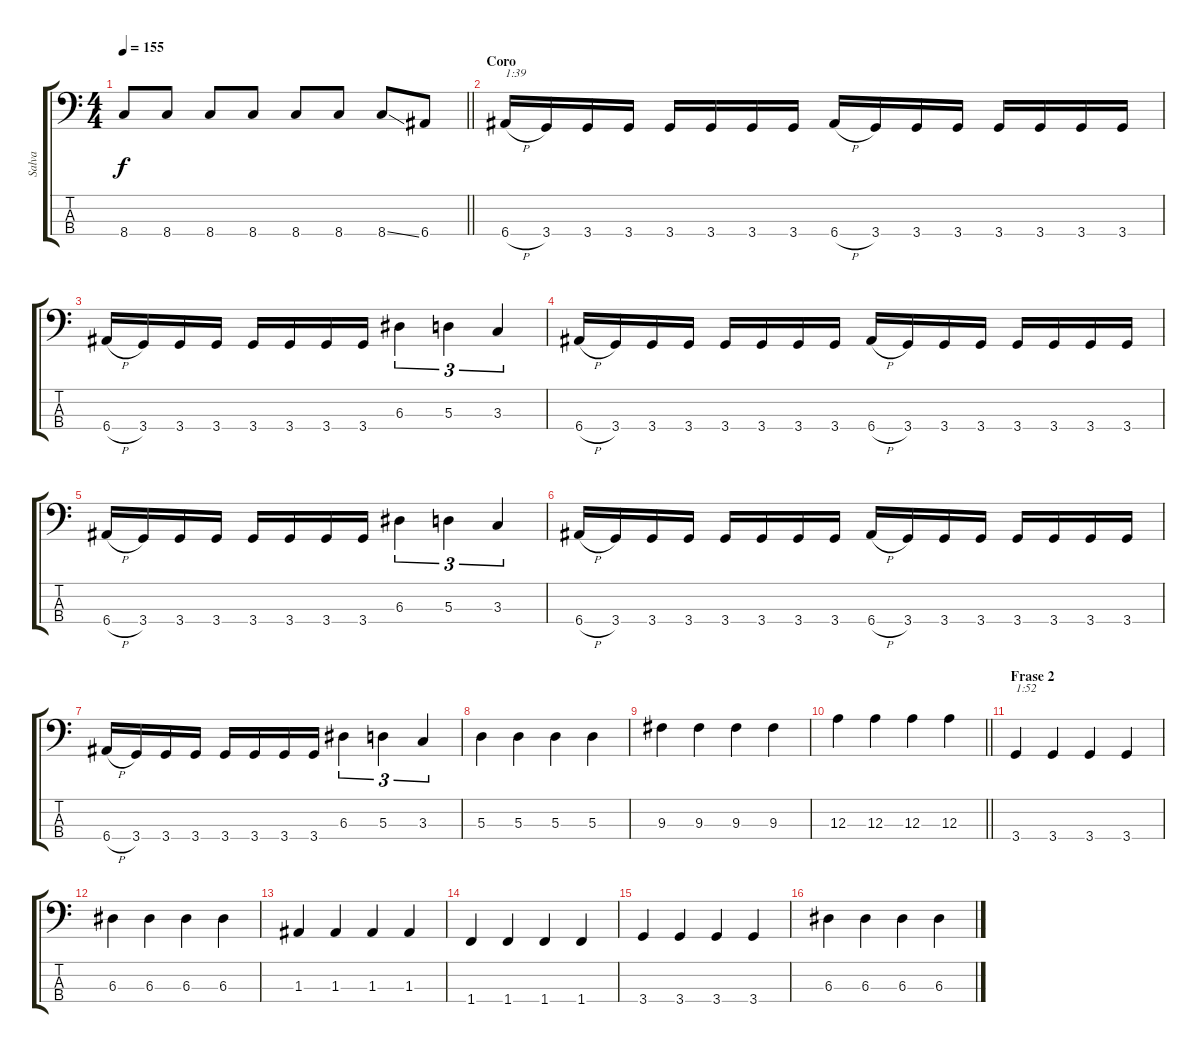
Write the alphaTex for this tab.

\track ("Salva" "Salva") {instrument electricbassfinger}
\staff {score tabs}
\tuning (G2 D2 A1 E1) {hide}
\ts (4 4)
\tempo 155
\clef f4
\barLineRight lightlight
\ks c
8.4.8{dy f} 8.4.8 8.4.8 8.4.8 8.4.8 8.4.8 8.4{ss}.8 6.4.8 |
\section ("" "Coro")
6.4{h}.16{txt "1:39"} 3.4.16 3.4.16 3.4.16 3.4.16 3.4.16 3.4.16 3.4.16 6.4{h}.16 3.4.16 3.4.16 3.4.16 3.4.16 3.4.16 3.4.16 3.4.16 |
6.4{h}.16 3.4.16 3.4.16 3.4.16 3.4.16 3.4.16 3.4.16 3.4.16 6.3.4{tu (3 2)} 5.3.4{tu (3 2)} 3.3.4{tu (3 2)} |
6.4{h}.16 3.4.16 3.4.16 3.4.16 3.4.16 3.4.16 3.4.16 3.4.16 6.4{h}.16 3.4.16 3.4.16 3.4.16 3.4.16 3.4.16 3.4.16 3.4.16 |
6.4{h}.16 3.4.16 3.4.16 3.4.16 3.4.16 3.4.16 3.4.16 3.4.16 6.3.4{tu (3 2)} 5.3.4{tu (3 2)} 3.3.4{tu (3 2)} |
6.4{h}.16 3.4.16 3.4.16 3.4.16 3.4.16 3.4.16 3.4.16 3.4.16 6.4{h}.16 3.4.16 3.4.16 3.4.16 3.4.16 3.4.16 3.4.16 3.4.16 |
6.4{h}.16 3.4.16 3.4.16 3.4.16 3.4.16 3.4.16 3.4.16 3.4.16 6.3.4{tu (3 2)} 5.3.4{tu (3 2)} 3.3.4{tu (3 2)} |
5.3.4 5.3.4 5.3.4 5.3.4 |
9.3.4 9.3.4 9.3.4 9.3.4 |
\barLineRight lightlight
12.3.4 12.3.4 12.3.4 12.3.4 |
\section ("" "Frase 2")
3.4.4{txt "1:52"} 3.4.4 3.4.4 3.4.4 |
6.3.4 6.3.4 6.3.4 6.3.4 |
1.3.4 1.3.4 1.3.4 1.3.4 |
1.4.4 1.4.4 1.4.4 1.4.4 |
3.4.4 3.4.4 3.4.4 3.4.4 |
6.3.4 6.3.4 6.3.4 6.3.4
